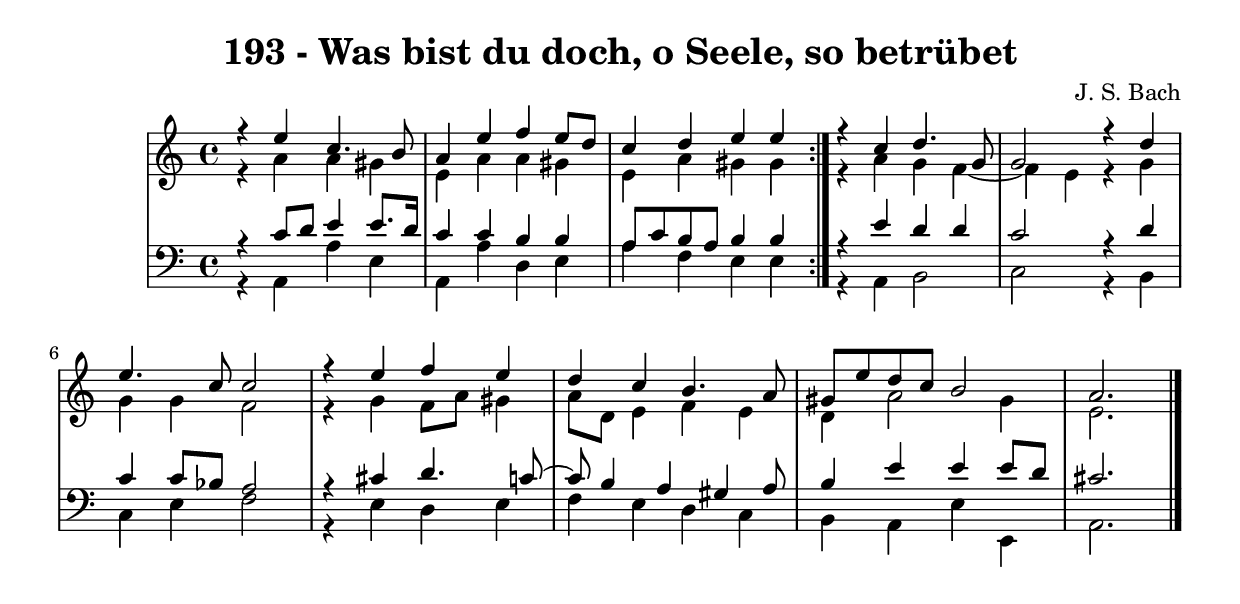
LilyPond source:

\version "2.10.33"

\header {
  title = "193 - Was bist du doch, o Seele, so betrübet"
  composer = "J. S. Bach"
}


global = {
  \time 4/4
  \key a \minor
}


soprano = \relative c {
  \repeat volta 2 {
    r4 e''4 c4. b8 
    a4 e'4 f4 e8 d8 
    c4 d4 e4 e4 }
  r4 c4 d4. g,8 
  g2 r4 d'4   %5
  e4. c8 c2 
  r4 e4 f4 e4 
  d4 c4 b4. a8 
  gis8 e'8 d8 c8 b2 
  a2. 
}

alto = \relative c {
  \repeat volta 2 {
    r4 a''4 a4 gis4 
    e4 a4 a4 gis4 
    e4 a4 gis4 gis4 }
  r4 a4 g4 f4~ 
  f4 e4 r4 g4   %5
  g4 g4 f2 
  r4 g4 f8 a8 gis4 
  a8 d,8 e4 f4 e4 
  d4 a'2 gis4 
  e2. 
}

tenor = \relative c {
  \repeat volta 2 {
    r4 c'8 d8 e4 e8. d16 
    c4 c4 b4 b4 
    a8 c8 b8 a8 b4 b4 }
  r4 e4 d4 d4 
  c2 r4 d4   %5
  c4 c8 bes8 a2 
  r4 cis4 d4. c8~ 
  c8 b4 a4 gis4 a8 
  b4 e4 e4 e8 d8 
  cis2. 
}

baixo = \relative c {
  \repeat volta 2 {
    r4 a4 a'4 e4 
    a,4 a'4 d,4 e4 
    a4 f4 e4 e4 }
  r4 a,4 b2 
  c2 r4 b4   %5
  c4 e4 f2 
  r4 e4 d4 e4 
  f4 e4 d4 c4 
  b4 a4 e'4 e,4 
  a2. 
}

\score {
  <<
    \new StaffGroup <<
      \override StaffGroup.SystemStartBracket #'style = #'line 
      \new Staff {
        <<
          \global
          \new Voice = "soprano" { \voiceOne \soprano }
          \new Voice = "alto" { \voiceTwo \alto }
        >>
      }
      \new Staff {
        <<
          \global
          \clef "bass"
          \new Voice = "tenor" {\voiceOne \tenor }
          \new Voice = "baixo" { \voiceTwo \baixo \bar "|."}
        >>
      }
    >>
  >>
  \layout {}
  \midi {}
}